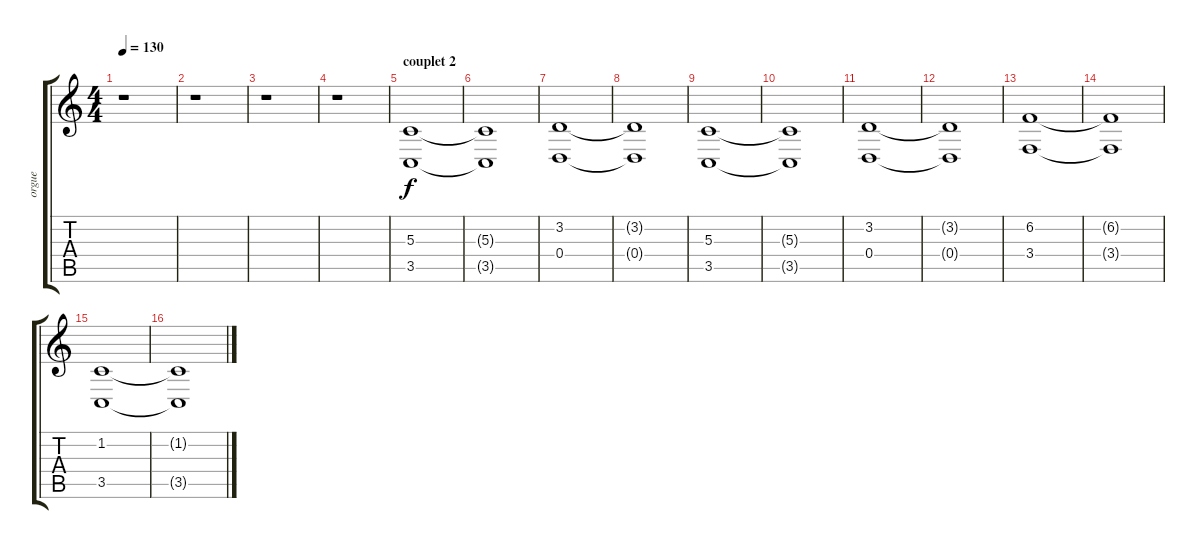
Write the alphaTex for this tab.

\track ("orgue" "orgue") {instrument drawbarorgan}
\staff {score tabs}
\tuning (E4 B3 G3 D3 A2 E2) {hide}
\ts (4 4)
\tempo 130
\clef g2
\ks c
r.1{dy f} |
r.1 |
r.1 |
r.1 |
\section ("" "couplet 2")
(5.3 3.5).1 |
(5.3{t} 3.5{t}).1 |
(3.2 0.4).1 |
(3.2{t} 0.4{t}).1 |
(5.3 3.5).1 |
(5.3{t} 3.5{t}).1 |
(3.2 0.4).1 |
(3.2{t} 0.4{t}).1 |
(6.2 3.4).1 |
(6.2{t} 3.4{t}).1 |
(1.2 3.5).1 |
(1.2{t} 3.5{t}).1
